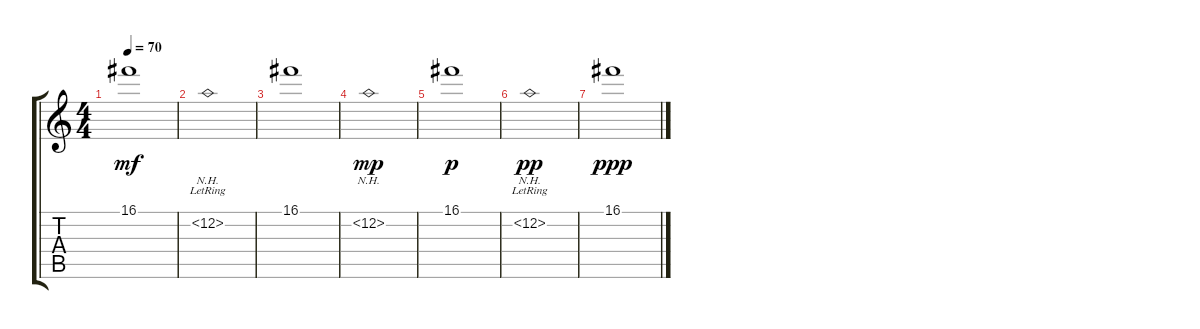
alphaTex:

\track "" {instrument distortionguitar}
\staff {score tabs}
\tuning (D4 A3 F3 C3 G2 C2) {hide}
\ts (4 4)
\tempo 70
\clef g2
\ks c
16.1.1{dy mf} |
12.2{nh lr}.1 |
16.1.1 |
12.2{nh}.1{dy mp} |
16.1.1{dy p} |
12.2{nh lr}.1{dy pp} |
16.1.1{dy ppp}
